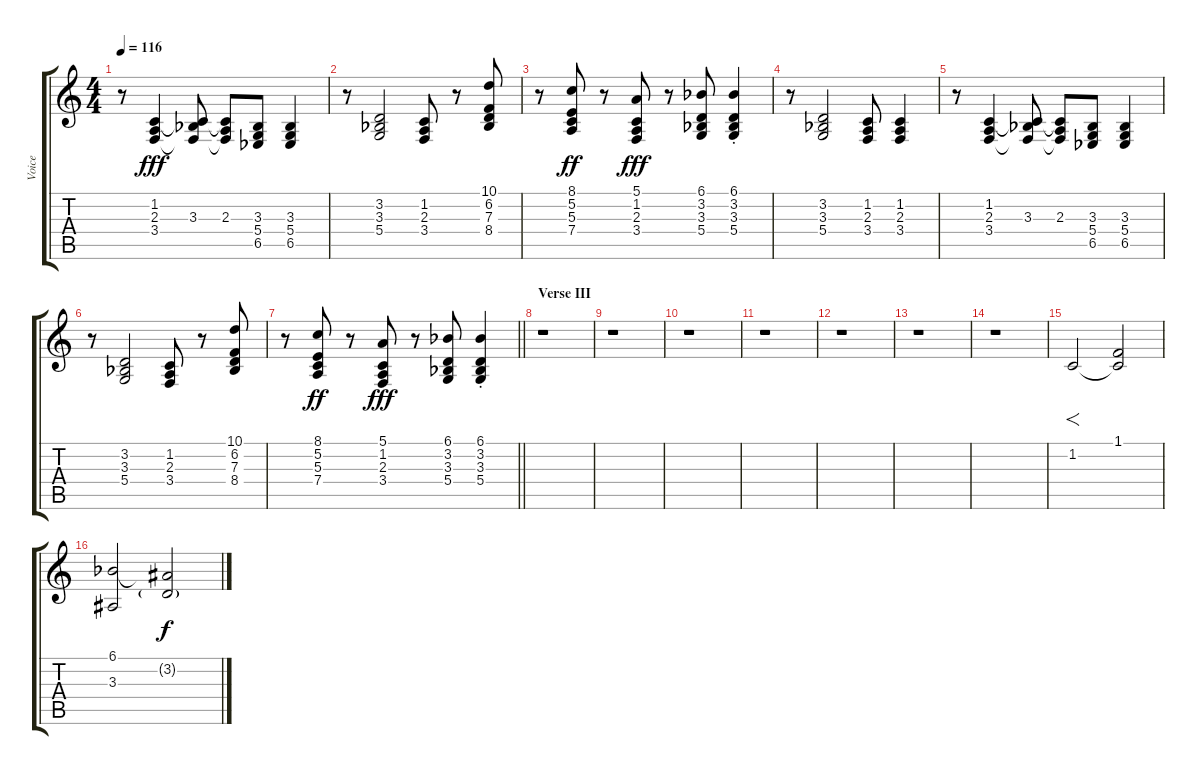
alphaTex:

\track ("Voice" "Voice") {instrument synthvoice}
\staff {score tabs}
\tuning (E4 B3 G3 D3 A2 E2) {hide}
\ts (4 4)
\tempo 116
\clef g2
\ks c
r.8{dy fff} (1.2 2.3 3.4).4 (1.2{t} 3.3{acc b} 3.4{t}).8 (1.2{t} 2.3 3.4{t}).8 (3.3{acc b} 5.4 6.5{acc b}).8 (3.3{acc b} 5.4 6.5{acc b}).4 |
r.8 (3.2 3.3{acc b} 5.4).2 (1.2 2.3 3.4).8 r.8 (10.1 6.2 7.3 8.4{acc b}).8{volume 10} |
r.8 (8.1 5.2 5.3 7.4).8{dy ff} r.8 (5.1 1.2 2.3 3.4).8{dy fff} r.8 (6.1{acc b} 3.2 3.3{acc b} 5.4).8 (6.1{st acc b} 3.2{st} 3.3{st acc b} 5.4{st}).4 |
r.8 (3.2 3.3{acc b} 5.4).2{volume 7} (1.2 2.3 3.4).8 (1.2 2.3 3.4).4 |
r.8 (1.2 2.3 3.4).4 (1.2{t} 3.3{acc b} 3.4{t}).8 (1.2{t} 2.3 3.4{t}).8 (3.3{acc b} 5.4 6.5{acc b}).8 (3.3{acc b} 5.4 6.5{acc b}).4 |
r.8 (3.2 3.3{acc b} 5.4).2 (1.2 2.3 3.4).8 r.8 (10.1 6.2 7.3 8.4{acc b}).8{volume 10} |
\barLineRight lightlight
r.8 (8.1 5.2 5.3 7.4).8{dy ff} r.8 (5.1 1.2 2.3 3.4).8{dy fff} r.8 (6.1{acc b} 3.2 3.3{acc b} 5.4).8 (6.1{st acc b} 3.2{st} 3.3{st acc b} 5.4{st}).4 |
\section ("" "Verse III")
r.1 |
r.1 |
r.1 |
r.1 |
r.1 |
r.1 |
r.1 |
1.2.2{f} (1.1 1.2{t}).2 |
(6.1{acc b} 3.3).2 (6.1{t} 3.2{g}).2{dy f}
